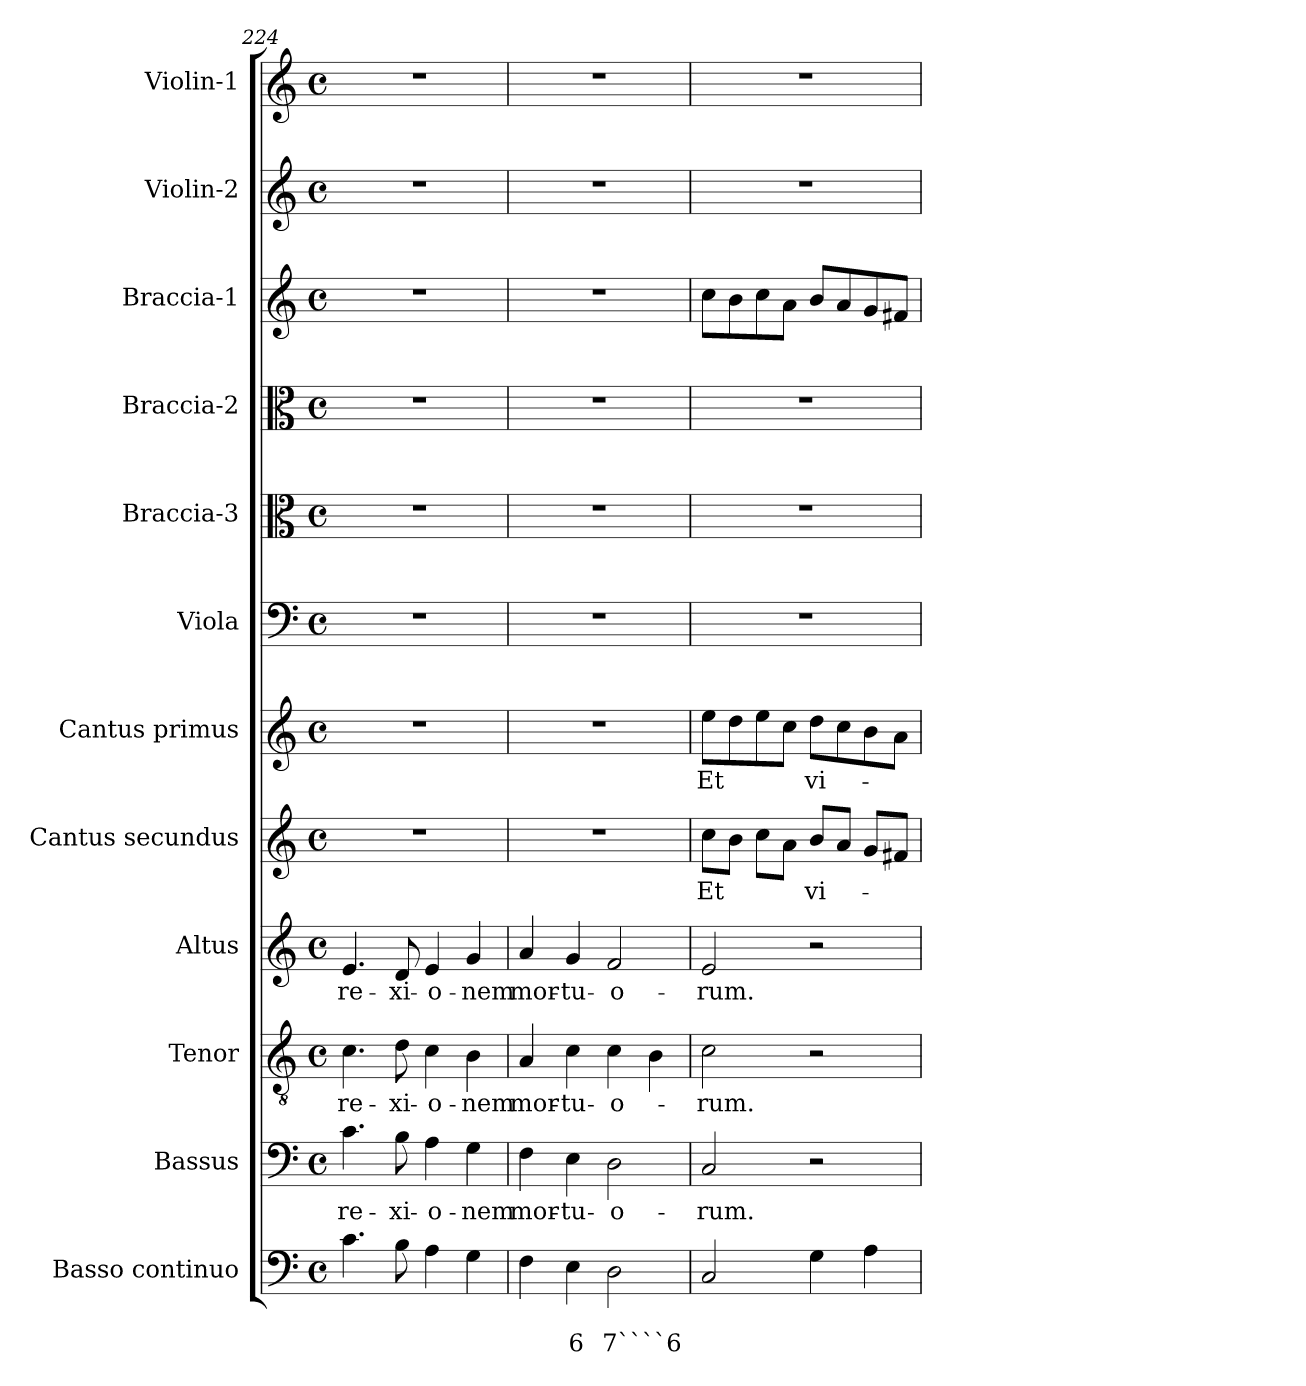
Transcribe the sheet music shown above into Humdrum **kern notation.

**kern	**text	**text	**kern	**text	**kern	**text	**kern	**text	**kern	**text	**kern	**text	**kern	**kern	**kern	**kern	**kern	**kern
*part12	*part12	*part12	*part11	*part11	*part10	*part10	*part9	*part9	*part8	*part8	*part7	*part7	*part6	*part5	*part4	*part3	*part2	*part1
*staff12	*staff12	*staff12	*staff11	*staff11	*staff10	*staff10	*staff9	*staff9	*staff8	*staff8	*staff7	*staff7	*staff6	*staff5	*staff4	*staff3	*staff2	*staff1
*I"Basso continuo	*	*	*I"Bassus	*	*I"Tenor	*	*I"Altus	*	*I"Cantus secundus	*	*I"Cantus primus	*	*I"Viola	*I"Braccia-3	*I"Braccia-2	*I"Braccia-1	*I"Violin-2	*I"Violin-1
*I'BC	*	*	*I'B	*	*I'T	*	*I'A	*	*I'C2	*	*I'C1	*	*I'Va	*I'Br3	*I'Br2	*I'Br1	*I'Vi2	*I'Vi1
*clefF4	*	*	*clefF4	*	*clefGv2	*	*clefG2	*	*clefG2	*	*clefG2	*	*clefF4	*clefC3	*clefC3	*clefG2	*clefG2	*clefG2
*k[]	*	*	*k[]	*	*k[]	*	*k[]	*	*k[]	*	*k[]	*	*k[]	*k[]	*k[]	*k[]	*k[]	*k[]
*C:	*	*	*C:	*	*C:	*	*C:	*	*C:	*	*C:	*	*C:	*C:	*C:	*C:	*C:	*C:
*M4/4	*	*	*M4/4	*	*M4/4	*	*M4/4	*	*M4/4	*	*M4/4	*	*M4/4	*M4/4	*M4/4	*M4/4	*M4/4	*M4/4
*met(c)	*	*	*met(c)	*	*met(c)	*	*met(c)	*	*met(c)	*	*met(c)	*	*met(c)	*met(c)	*met(c)	*met(c)	*met(c)	*met(c)
=224	=224	=224	=224	=224	=224	=224	=224	=224	=224	=224	=224	=224	=224	=224	=224	=224	=224	=224
!	!	!	!	!LO:LY:b	!	!	!	!	!	!	!	!	!	!	!	!	!	!
!	!	!	!	!	!	!LO:LY:b	!	!	!	!	!	!	!	!	!	!	!	!
!	!	!	!	!	!	!	!	!LO:LY:b	!	!	!	!	!	!	!	!	!	!
4.c\	.	.	4.c\	-re-	4.c\	-re-	4.e/	-re-	1r	.	1r	.	1r	1r	1r	1r	1r	1r
!	!	!	!	!LO:LY:b	!	!	!	!	!	!	!	!	!	!	!	!	!	!
!	!	!	!	!	!	!LO:LY:b	!	!	!	!	!	!	!	!	!	!	!	!
!	!	!	!	!	!	!	!	!LO:LY:b	!	!	!	!	!	!	!	!	!	!
8B\	.	.	8B\	-xi-	8d\	-xi-	8d/	-xi-	.	.	.	.	.	.	.	.	.	.
!	!	!	!	!LO:LY:b	!	!	!	!	!	!	!	!	!	!	!	!	!	!
!	!	!	!	!	!	!LO:LY:b	!	!	!	!	!	!	!	!	!	!	!	!
!	!	!	!	!	!	!	!	!LO:LY:b	!	!	!	!	!	!	!	!	!	!
4A\	.	.	4A\	-o-	4c\	-o-	4e/	-o-	.	.	.	.	.	.	.	.	.	.
!	!	!	!	!LO:LY:b	!	!	!	!	!	!	!	!	!	!	!	!	!	!
!	!	!	!	!	!	!LO:LY:b	!	!	!	!	!	!	!	!	!	!	!	!
!	!	!	!	!	!	!	!	!LO:LY:b	!	!	!	!	!	!	!	!	!	!
4G\	.	.	4G\	-nem	4B\	-nem	4g/	-nem	.	.	.	.	.	.	.	.	.	.
=225	=225	=225	=225	=225	=225	=225	=225	=225	=225	=225	=225	=225	=225	=225	=225	=225	=225	=225
!	!	!	!	!LO:LY:b	!	!	!	!	!	!	!	!	!	!	!	!	!	!
!	!	!	!	!	!	!LO:LY:b	!	!	!	!	!	!	!	!	!	!	!	!
!	!	!	!	!	!	!	!	!LO:LY:b	!	!	!	!	!	!	!	!	!	!
4F\	.	.	4F\	mor-	4A/	mor-	4a/	mor-	1r	.	1r	.	1r	1r	1r	1r	1r	1r
!	!	!LO:LY:b	!	!	!	!	!	!	!	!	!	!	!	!	!	!	!	!
!	!	!	!	!LO:LY:b	!	!	!	!	!	!	!	!	!	!	!	!	!	!
!	!	!	!	!	!	!LO:LY:b	!	!	!	!	!	!	!	!	!	!	!	!
!	!	!	!	!	!	!	!	!LO:LY:b	!	!	!	!	!	!	!	!	!	!
4E\	.	6	4E\	-tu-	4c\	-tu-	4g/	-tu-	.	.	.	.	.	.	.	.	.	.
!	!	!LO:LY:b	!	!	!	!	!	!	!	!	!	!	!	!	!	!	!	!
!	!	!	!	!LO:LY:b	!	!	!	!	!	!	!	!	!	!	!	!	!	!
!	!	!	!	!	!	!LO:LY:b	!	!	!	!	!	!	!	!	!	!	!	!
!	!	!	!	!	!	!	!	!LO:LY:b	!	!	!	!	!	!	!	!	!	!
2D\	.	7````6	2D\	-o-	4c\	-o-	2f/	-o-	.	.	.	.	.	.	.	.	.	.
.	.	.	.	.	4B\	.	.	.	.	.	.	.	.	.	.	.	.	.
=226	=226	=226	=226	=226	=226	=226	=226	=226	=226	=226	=226	=226	=226	=226	=226	=226	=226	=226
!	!	!	!	!LO:LY:b	!	!	!	!	!	!	!	!	!	!	!	!	!	!
!	!	!	!	!	!	!LO:LY:b	!	!	!	!	!	!	!	!	!	!	!	!
!	!	!	!	!	!	!	!	!LO:LY:b	!	!	!	!	!	!	!	!	!	!
!	!	!	!	!	!	!	!	!	!	!LO:LY:b	!	!	!	!	!	!	!	!
!	!	!	!	!	!	!	!	!	!	!	!	!LO:LY:b	!	!	!	!	!	!
2C/	.	.	2C/	-rum.	2c\	-rum.	2e/	-rum.	8cc\L	Et	8ee\L	Et	1r	1r	1r	8cc\L	1r	1r
.	.	.	.	.	.	.	.	.	8b\J	.	8dd\	.	.	.	.	8b\	.	.
.	.	.	.	.	.	.	.	.	8cc\L	.	8ee\	.	.	.	.	8cc\	.	.
.	.	.	.	.	.	.	.	.	8a\J	.	8cc\J	.	.	.	.	8a\J	.	.
!	!	!	!	!	!	!	!	!	!	!LO:LY:b	!	!	!	!	!	!	!	!
!	!	!	!	!	!	!	!	!	!	!	!	!LO:LY:b	!	!	!	!	!	!
4G\	.	.	2r	.	2r	.	2r	.	8b/L	vi-	8dd\L	vi-	.	.	.	8b/L	.	.
.	.	.	.	.	.	.	.	.	8a/J	.	8cc\	.	.	.	.	8a/	.	.
4A\	.	.	.	.	.	.	.	.	8g/L	.	8b\	.	.	.	.	8g/	.	.
.	.	.	.	.	.	.	.	.	8f#X/J	.	8a\J	.	.	.	.	8f#X/J	.	.
=	=	=	=	=	=	=	=	=	=	=	=	=	=	=	=	=	=	=
*-	*-	*-	*-	*-	*-	*-	*-	*-	*-	*-	*-	*-	*-	*-	*-	*-	*-	*-
